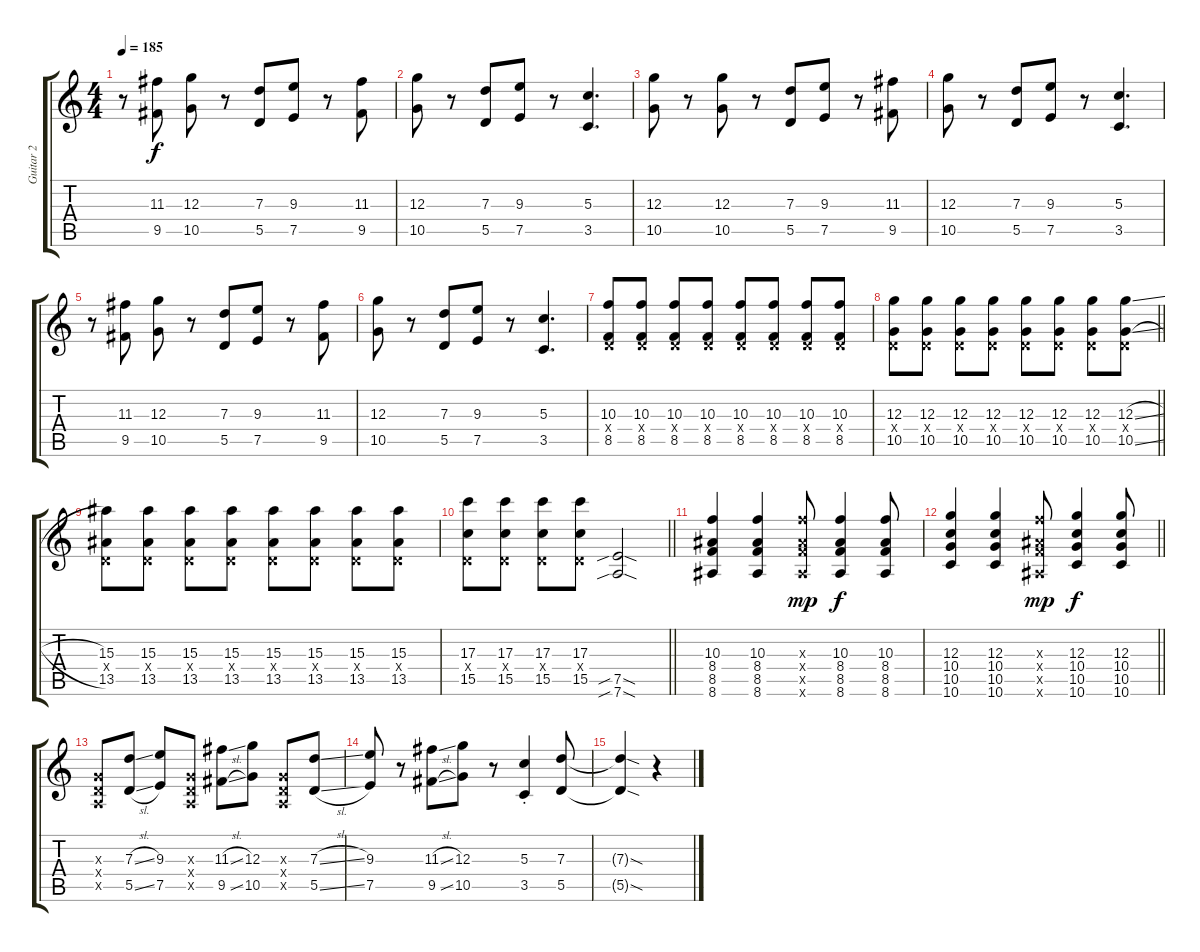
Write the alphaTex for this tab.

\track ("Guitar 2" "Guitar 2") {instrument overdrivenguitar}
\staff {score tabs}
\tuning (E4 B3 G3 D3 A2 D2) {hide}
\ts (4 4)
\tempo 185
\clef g2
\ks c
r.8{dy f} (11.3 9.5).8 (12.3 10.5).8 r.8 (7.3 5.5).8 (9.3 7.5).8 r.8 (11.3 9.5).8 |
(12.3 10.5).8 r.8 (7.3 5.5).8 (9.3 7.5).8 r.8 (5.3 3.5).4{d} |
(12.3 10.5).8 r.8 (12.3 10.5).8 r.8 (7.3 5.5).8 (9.3 7.5).8 r.8 (11.3 9.5).8 |
(12.3 10.5).8 r.8 (7.3 5.5).8 (9.3 7.5).8 r.8 (5.3 3.5).4{d} |
r.8 (11.3 9.5).8 (12.3 10.5).8 r.8 (7.3 5.5).8 (9.3 7.5).8 r.8 (11.3 9.5).8 |
(12.3 10.5).8 r.8 (7.3 5.5).8 (9.3 7.5).8 r.8 (5.3 3.5).4{d} |
(10.3 0.4{x} 8.5).8 (10.3 0.4{x} 8.5).8 (10.3 0.4{x} 8.5).8 (10.3 0.4{x} 8.5).8 (10.3 0.4{x} 8.5).8 (10.3 0.4{x} 8.5).8 (10.3 0.4{x} 8.5).8 (10.3 0.4{x} 8.5).8 |
\barLineRight lightlight
(12.3 0.4{x} 10.5).8 (12.3 0.4{x} 10.5).8 (12.3 0.4{x} 10.5).8 (12.3 0.4{x} 10.5).8 (12.3 0.4{x} 10.5).8 (12.3 0.4{x} 10.5).8 (12.3 0.4{x} 10.5).8 (12.3{sl} 0.4{x} 10.5{sl}).8 |
(15.3 0.4{x} 13.5).8 (15.3 0.4{x} 13.5).8 (15.3 0.4{x} 13.5).8 (15.3 0.4{x} 13.5).8 (15.3 0.4{x} 13.5).8 (15.3 0.4{x} 13.5).8 (15.3 0.4{x} 13.5).8 (15.3 0.4{x} 13.5).8 |
\barLineRight lightlight
(17.3 0.4{x} 15.5).8 (17.3 0.4{x} 15.5).8 (17.3 0.4{x} 15.5).8 (17.3 0.4{x} 15.5).8 (7.5{sib sod} 7.6{sib sod}).2 |
(10.3 8.4 8.5 8.6).4 (10.3 8.4 8.5 8.6).4 (10.3{x} 8.4{x} 8.5{x} 8.6{x}).8{dy mp} (10.3 8.4 8.5 8.6).4{dy f} (10.3 8.4 8.5 8.6).8 |
\barLineRight lightlight
(12.3 10.4 10.5 10.6).4 (12.3 10.4 10.5 10.6).4 (10.3{x} 8.4{x} 8.5{x} 8.6{x}).8{dy mp} (12.3 10.4 10.5 10.6).4{dy f} (12.3 10.4 10.5 10.6).8 |
(0.3{x} 0.4{x} 0.5{x}).8 (7.3{sl} 5.5{sl}).8 (9.3 7.5).8 (0.3{x} 0.4{x} 0.5{x}).8 (11.3{sl} 9.5{sl}).8 (12.3 10.5).8 (0.3{x} 0.4{x} 0.5{x}).8 (7.3{sl} 5.5{sl}).8 |
(9.3 7.5).8 r.8 (11.3{sl} 9.5{sl}).8 (12.3 10.5).8 r.8 (5.3{st} 3.5{st}).4 (7.3 5.5).8 |
(7.3{sod t} 5.5{sod t}).4 r.4
